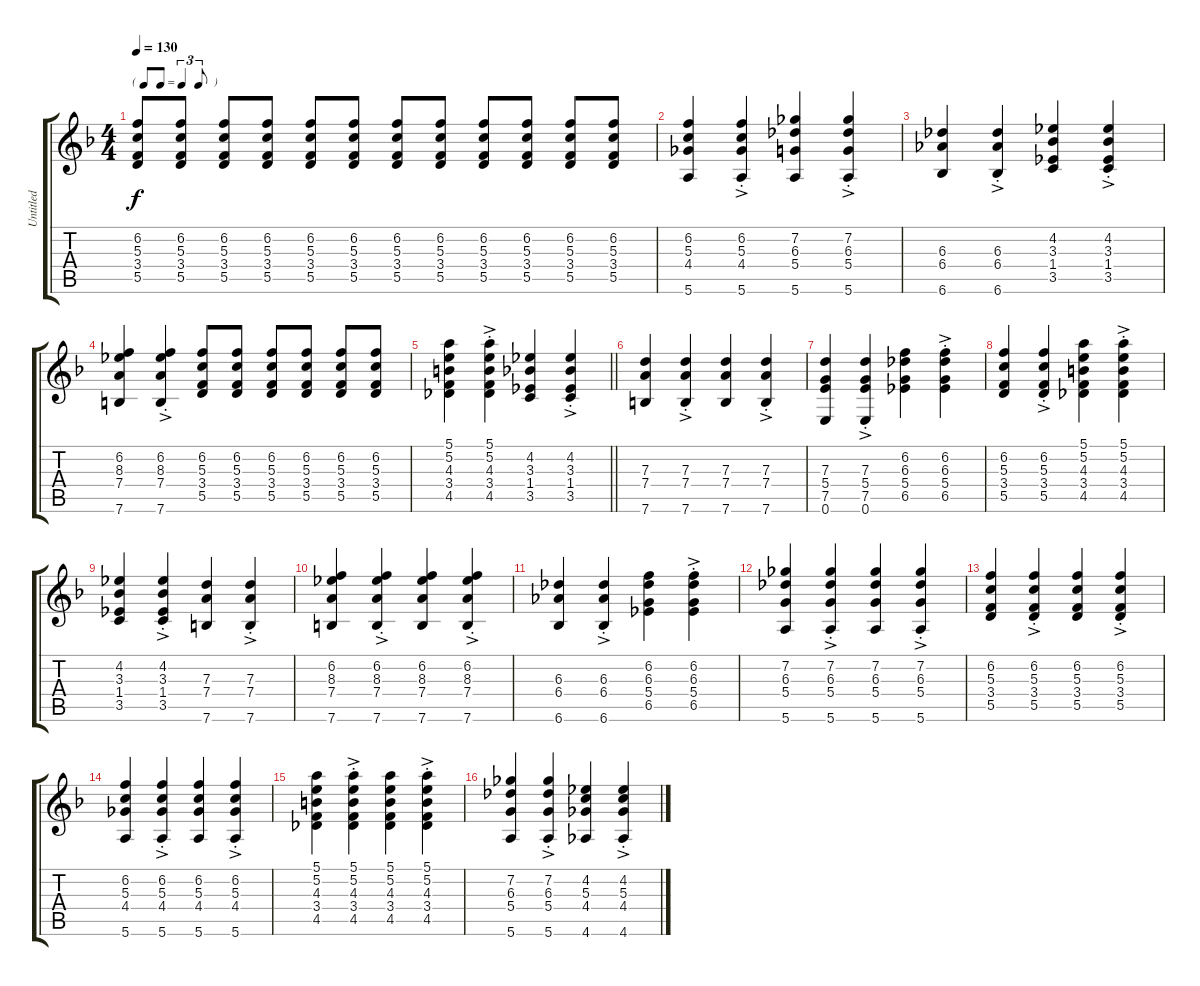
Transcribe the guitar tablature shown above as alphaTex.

\track ("Untitled" "Untitled") {instrument acousticguitarnylon}
\staff {score tabs}
\tuning (E4 B3 G3 D3 A2 E2) {hide}
\ts (4 4)
\tf triplet8th
\tempo 130
\clef g2
\ks f
(6.2 5.3 3.4 5.5).8{dy f} (6.2 5.3 3.4 5.5).8 (6.2 5.3 3.4 5.5).8 (6.2 5.3 3.4 5.5).8 (6.2 5.3 3.4 5.5).8 (6.2 5.3 3.4 5.5).8 (6.2 5.3 3.4 5.5).8 (6.2 5.3 3.4 5.5).8 (6.2 5.3 3.4 5.5).8 (6.2 5.3 3.4 5.5).8 (6.2 5.3 3.4 5.5).8 (6.2 5.3 3.4 5.5).8 |
(6.2 5.3 4.4 5.6).4 (6.2{ac st} 5.3{ac st} 4.4{ac st} 5.6{ac st}).4 (7.2 6.3 5.4 5.6).4 (7.2{ac st} 6.3{ac st} 5.4{ac st} 5.6{ac st}).4 |
(6.3 6.4 6.6).4 (6.3{ac st} 6.4{ac st} 6.6{ac st}).4 (4.2 3.3 1.4 3.5).4 (4.2{ac st} 3.3{ac st} 1.4{ac st} 3.5{ac st}).4 |
(6.2 8.3 7.4 7.6).4 (6.2{ac st} 8.3{ac st} 7.4{ac st} 7.6{ac st}).4 (6.2 5.3 3.4 5.5).8 (6.2 5.3 3.4 5.5).8 (6.2 5.3 3.4 5.5).8 (6.2 5.3 3.4 5.5).8 (6.2 5.3 3.4 5.5).8 (6.2 5.3 3.4 5.5).8 |
\barLineRight lightlight
(5.1 5.2 4.3 3.4 4.5).4 (5.1{ac st} 5.2{ac st} 4.3{ac st} 3.4{ac st} 4.5{ac st}).4 (4.2 3.3 1.4 3.5).4 (4.2{ac st} 3.3{ac st} 1.4{ac st} 3.5{ac st}).4 |
(7.3 7.4 7.6).4 (7.3{ac st} 7.4{ac st} 7.6{ac st}).4 (7.3 7.4 7.6).4 (7.3{ac st} 7.4{ac st} 7.6{ac st}).4 |
(7.3 5.4 7.5 0.6).4 (7.3{ac st} 5.4{ac st} 7.5{ac st} 0.6{ac st}).4 (6.2 6.3 5.4 6.5).4 (6.2{ac st} 6.3{ac st} 5.4{ac st} 6.5{ac st}).4 |
(6.2 5.3 3.4 5.5).4 (6.2{ac st} 5.3{ac st} 3.4{ac st} 5.5{ac st}).4 (5.1 5.2 4.3 3.4 4.5).4 (5.1{ac st} 5.2{ac st} 4.3{ac st} 3.4{ac st} 4.5{ac st}).4 |
(4.2 3.3 1.4 3.5).4 (4.2{ac st} 3.3{ac st} 1.4{ac st} 3.5{ac st}).4 (7.3 7.4 7.6).4 (7.3{ac st} 7.4{ac st} 7.6{ac st}).4 |
(6.2 8.3 7.4 7.6).4 (6.2{ac st} 8.3{ac st} 7.4{ac st} 7.6{ac st}).4 (6.2 8.3 7.4 7.6).4 (6.2{ac st} 8.3{ac st} 7.4{ac st} 7.6{ac st}).4 |
(6.3 6.4 6.6).4 (6.3{ac st} 6.4{ac st} 6.6{ac st}).4 (6.2 6.3 5.4 6.5).4 (6.2{ac st} 6.3{ac st} 5.4{ac st} 6.5{ac st}).4 |
(7.2 6.3 5.4 5.6).4 (7.2{ac st} 6.3{ac st} 5.4{ac st} 5.6{ac st}).4 (7.2 6.3 5.4 5.6).4 (7.2{ac st} 6.3{ac st} 5.4{ac st} 5.6{ac st}).4 |
(6.2 5.3 3.4 5.5).4 (6.2{ac st} 5.3{ac st} 3.4{ac st} 5.5{ac st}).4 (6.2 5.3 3.4 5.5).4 (6.2{ac st} 5.3{ac st} 3.4{ac st} 5.5{ac st}).4 |
(6.2 5.3 4.4 5.6).4 (6.2{ac st} 5.3{ac st} 4.4{ac st} 5.6{ac st}).4 (6.2 5.3 4.4 5.6).4 (6.2{ac st} 5.3{ac st} 4.4{ac st} 5.6{ac st}).4 |
(5.1 5.2 4.3 3.4 4.5).4 (5.1{ac st} 5.2{ac st} 4.3{ac st} 3.4{ac st} 4.5{ac st}).4 (5.1 5.2 4.3 3.4 4.5).4 (5.1{ac st} 5.2{ac st} 4.3{ac st} 3.4{ac st} 4.5{ac st}).4 |
(7.2 6.3 5.4 5.6).4 (7.2{ac st} 6.3{ac st} 5.4{ac st} 5.6{ac st}).4 (4.2 5.3 4.4 4.6).4 (4.2{ac st} 5.3{ac st} 4.4{ac st} 4.6{ac st}).4
